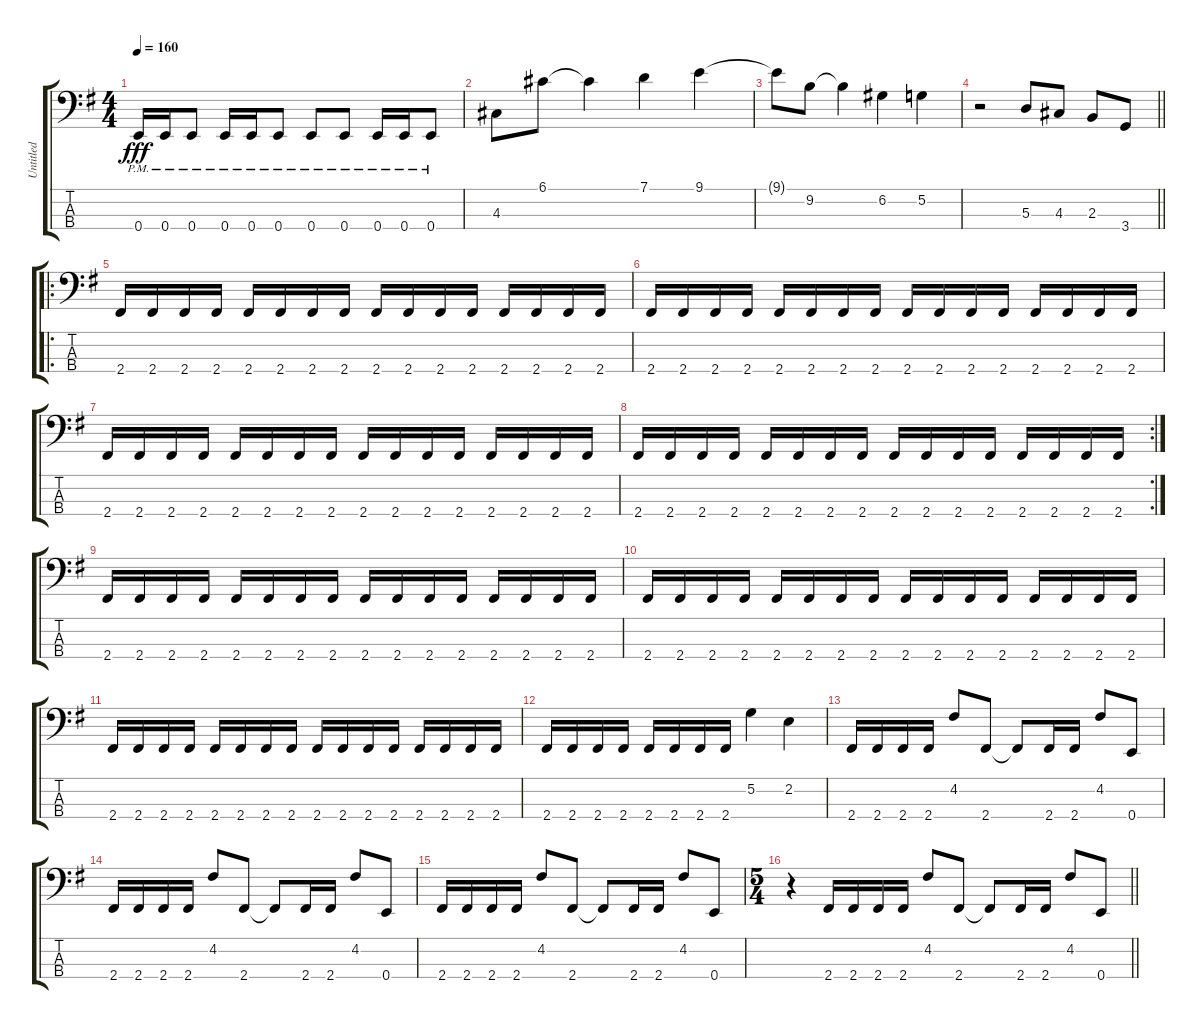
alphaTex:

\track ("Untitled" "Untitled") {instrument electricbasspick}
\staff {score tabs}
\tuning (G2 D2 A1 E1) {hide}
\ts (4 4)
\tempo 160
\clef f4
\ks g
0.4{pm}.16{dy fff} 0.4{pm}.16 0.4{pm}.8 0.4{pm}.16 0.4{pm}.16 0.4{pm}.8 0.4{pm}.8 0.4{pm}.8 0.4{pm}.16 0.4{pm}.16 0.4{pm}.8 |
4.3.8 6.1.8 6.1{t}.4 7.1.4 9.1.4 |
9.1{t}.8 9.2.8 9.2{t}.4 6.2.4 5.2.4 |
\barLineRight lightlight
r.2 5.3.8 4.3.8 2.3.8 3.4.8 |
\ro
2.4.16 2.4.16 2.4.16 2.4.16 2.4.16 2.4.16 2.4.16 2.4.16 2.4.16 2.4.16 2.4.16 2.4.16 2.4.16 2.4.16 2.4.16 2.4.16 |
2.4.16 2.4.16 2.4.16 2.4.16 2.4.16 2.4.16 2.4.16 2.4.16 2.4.16 2.4.16 2.4.16 2.4.16 2.4.16 2.4.16 2.4.16 2.4.16 |
2.4.16 2.4.16 2.4.16 2.4.16 2.4.16 2.4.16 2.4.16 2.4.16 2.4.16 2.4.16 2.4.16 2.4.16 2.4.16 2.4.16 2.4.16 2.4.16 |
\rc 2
2.4.16 2.4.16 2.4.16 2.4.16 2.4.16 2.4.16 2.4.16 2.4.16 2.4.16 2.4.16 2.4.16 2.4.16 2.4.16 2.4.16 2.4.16 2.4.16 |
2.4.16 2.4.16 2.4.16 2.4.16 2.4.16 2.4.16 2.4.16 2.4.16 2.4.16 2.4.16 2.4.16 2.4.16 2.4.16 2.4.16 2.4.16 2.4.16 |
2.4.16 2.4.16 2.4.16 2.4.16 2.4.16 2.4.16 2.4.16 2.4.16 2.4.16 2.4.16 2.4.16 2.4.16 2.4.16 2.4.16 2.4.16 2.4.16 |
2.4.16 2.4.16 2.4.16 2.4.16 2.4.16 2.4.16 2.4.16 2.4.16 2.4.16 2.4.16 2.4.16 2.4.16 2.4.16 2.4.16 2.4.16 2.4.16 |
2.4.16 2.4.16 2.4.16 2.4.16 2.4.16 2.4.16 2.4.16 2.4.16 5.2.4 2.2.4 |
2.4.16 2.4.16 2.4.16 2.4.16 4.2.8 2.4.8 2.4{t}.8 2.4.16 2.4.16 4.2.8 0.4.8 |
2.4.16 2.4.16 2.4.16 2.4.16 4.2.8 2.4.8 2.4{t}.8 2.4.16 2.4.16 4.2.8 0.4.8 |
2.4.16 2.4.16 2.4.16 2.4.16 4.2.8 2.4.8 2.4{t}.8 2.4.16 2.4.16 4.2.8 0.4.8 |
\ts (5 4)
\barLineRight lightlight
r.4 2.4.16 2.4.16 2.4.16 2.4.16 4.2.8 2.4.8 2.4{t}.8 2.4.16 2.4.16 4.2.8 0.4.8
